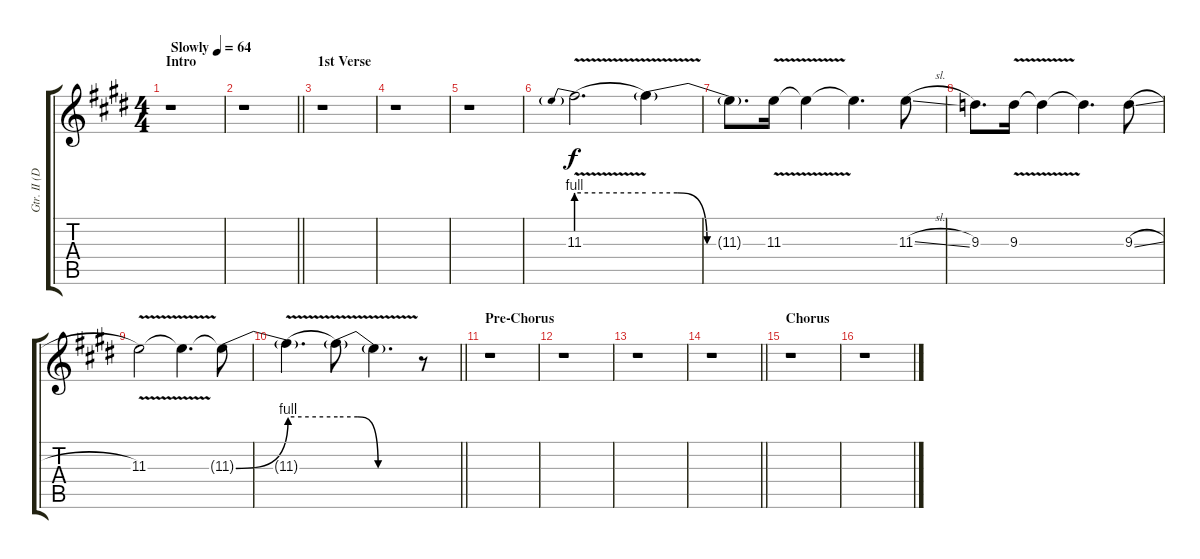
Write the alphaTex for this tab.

\track ("Gtr. II (Dist. and Delay)" "Gtr. II (D") {instrument distortionguitar}
\staff {score tabs}
\tuning (D4 A3 F3 C3 G2 D2) {hide}
\ts (4 4)
\section ("" "Intro")
\tempo (64 "Slowly")
\clef g2
\ks e
r.1{dy f instrument distortionguitar} |
\barLineRight lightlight
r.1 |
\section ("" "1st Verse")
r.1 |
r.1 |
r.1 |
11.3{be (prebend 0 4 60 4) v}.2{d} 11.3{be (custom 0 4 15 4 30 0 60 0) t}.4 |
11.3{t}.8{d} 11.3{v}.16 11.3{t}.4 11.3{t}.4{d} 11.3{sl}.8 |
9.3.8{d} 9.3{v}.16 9.3{t}.4 9.3{t}.4{d} 9.3{sl}.8 |
11.3{v}.2 11.3{t}.4{d} 11.3{be (bend 0 0 60 4) t}.8 |
\barLineRight lightlight
11.3{be (hold 0 4 60 4) v t}.4{d} 11.3{be (custom 0 4 15 4 30 0 60 0) v t}.8 11.3{t}.4{d} r.8 |
\section ("" "Pre-Chorus")
r.1 |
r.1 |
r.1 |
\barLineRight lightlight
r.1 |
\section ("" "Chorus")
r.1 |
r.1
